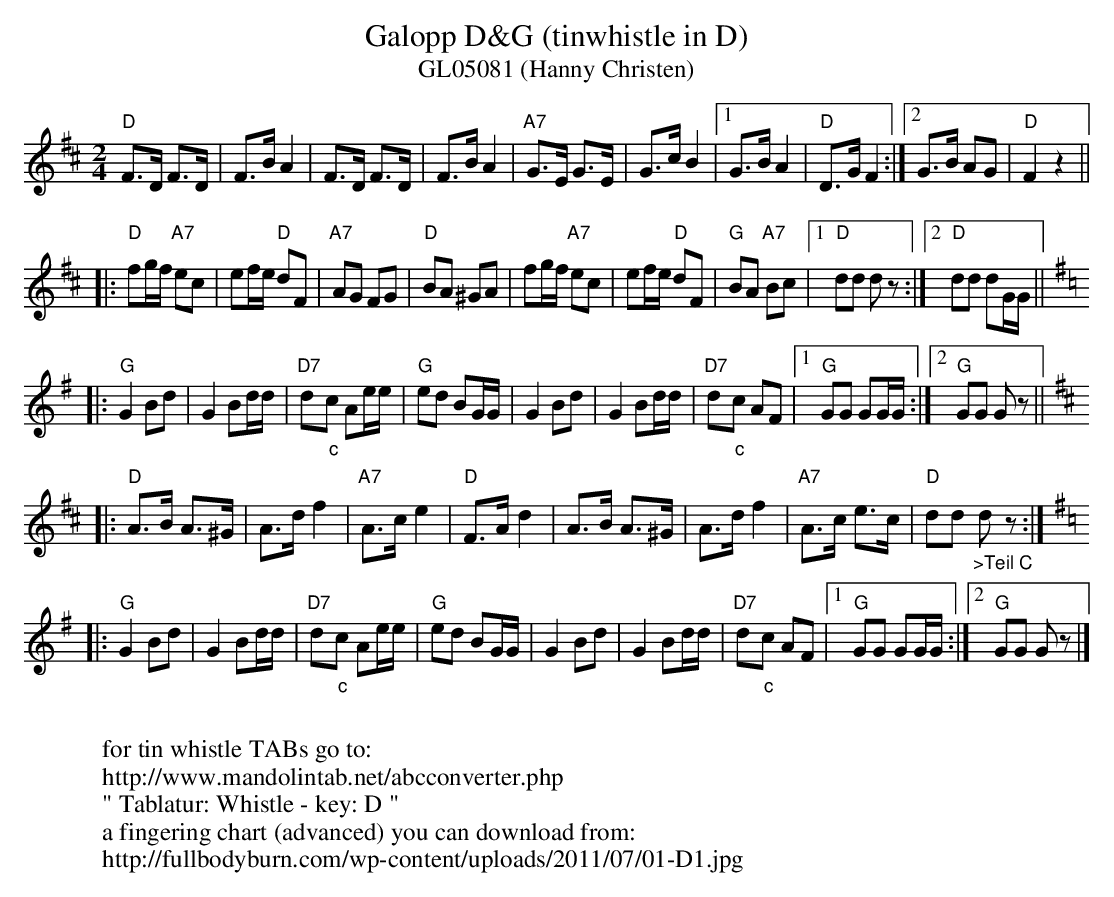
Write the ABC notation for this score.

X:1
T:Galopp D&G (tinwhistle in D)
T:GL05081 (Hanny Christen)
M:2/4
L:1/8
K:D transpose=12 %%MIDI gchordon
"D"F>D F>D | F>BA2 | F>D F>D | F>BA2 | "A7"G>E G>E | G>cB2 |1 G>BA2 | "D"D>GF2 :|2 G>B AG | "D"F2z2 ||
|: "D"fg/2f/2 "A7"ec | ef/2e/2 "D"dF | "A7"AG FG | "D"BA ^GA | fg/2f/2 "A7"ec | ef/2e/2 "D"dF | "G"BA "A7"Bc |1 "D"dd dz :|2 "D"dd dG/2G/2 || [K:G]
|: "G"G2 Bd | G2 Bd/2d/2 | "D7"d"_c"c Ae/2e/2 | "G"ed BG/2G/2 | G2 Bd | G2 Bd/2d/2 | "D7"d"_c"c AF |1 "G"GG GG/2G/2 :|2 "G"GG Gz || [K:D]
|: "D"A>B A>^G | A>df2 | "A7"A>ce2 | "D"F>Ad2 | A>B A>^G | A>df2 | "A7"A>c e>c | "D"dd "_>Teil C"dz :| [K:G]
|: "G"G2 Bd | G2 Bd/2d/2 | "D7"d"_c"c Ae/2e/2 | "G"ed BG/2G/2 | G2 Bd | G2 Bd/2d/2 | "D7"d"_c"c AF |1 "G"GG GG/2G/2 :|2 "G"GG Gz |]
W:
W:for tin whistle TABs go to:
W:http://www.mandolintab.net/abcconverter.php
W:" Tablatur: Whistle - key: D "
W:a fingering chart (advanced) you can download from:
W:http://fullbodyburn.com/wp-content/uploads/2011/07/01-D1.jpg
